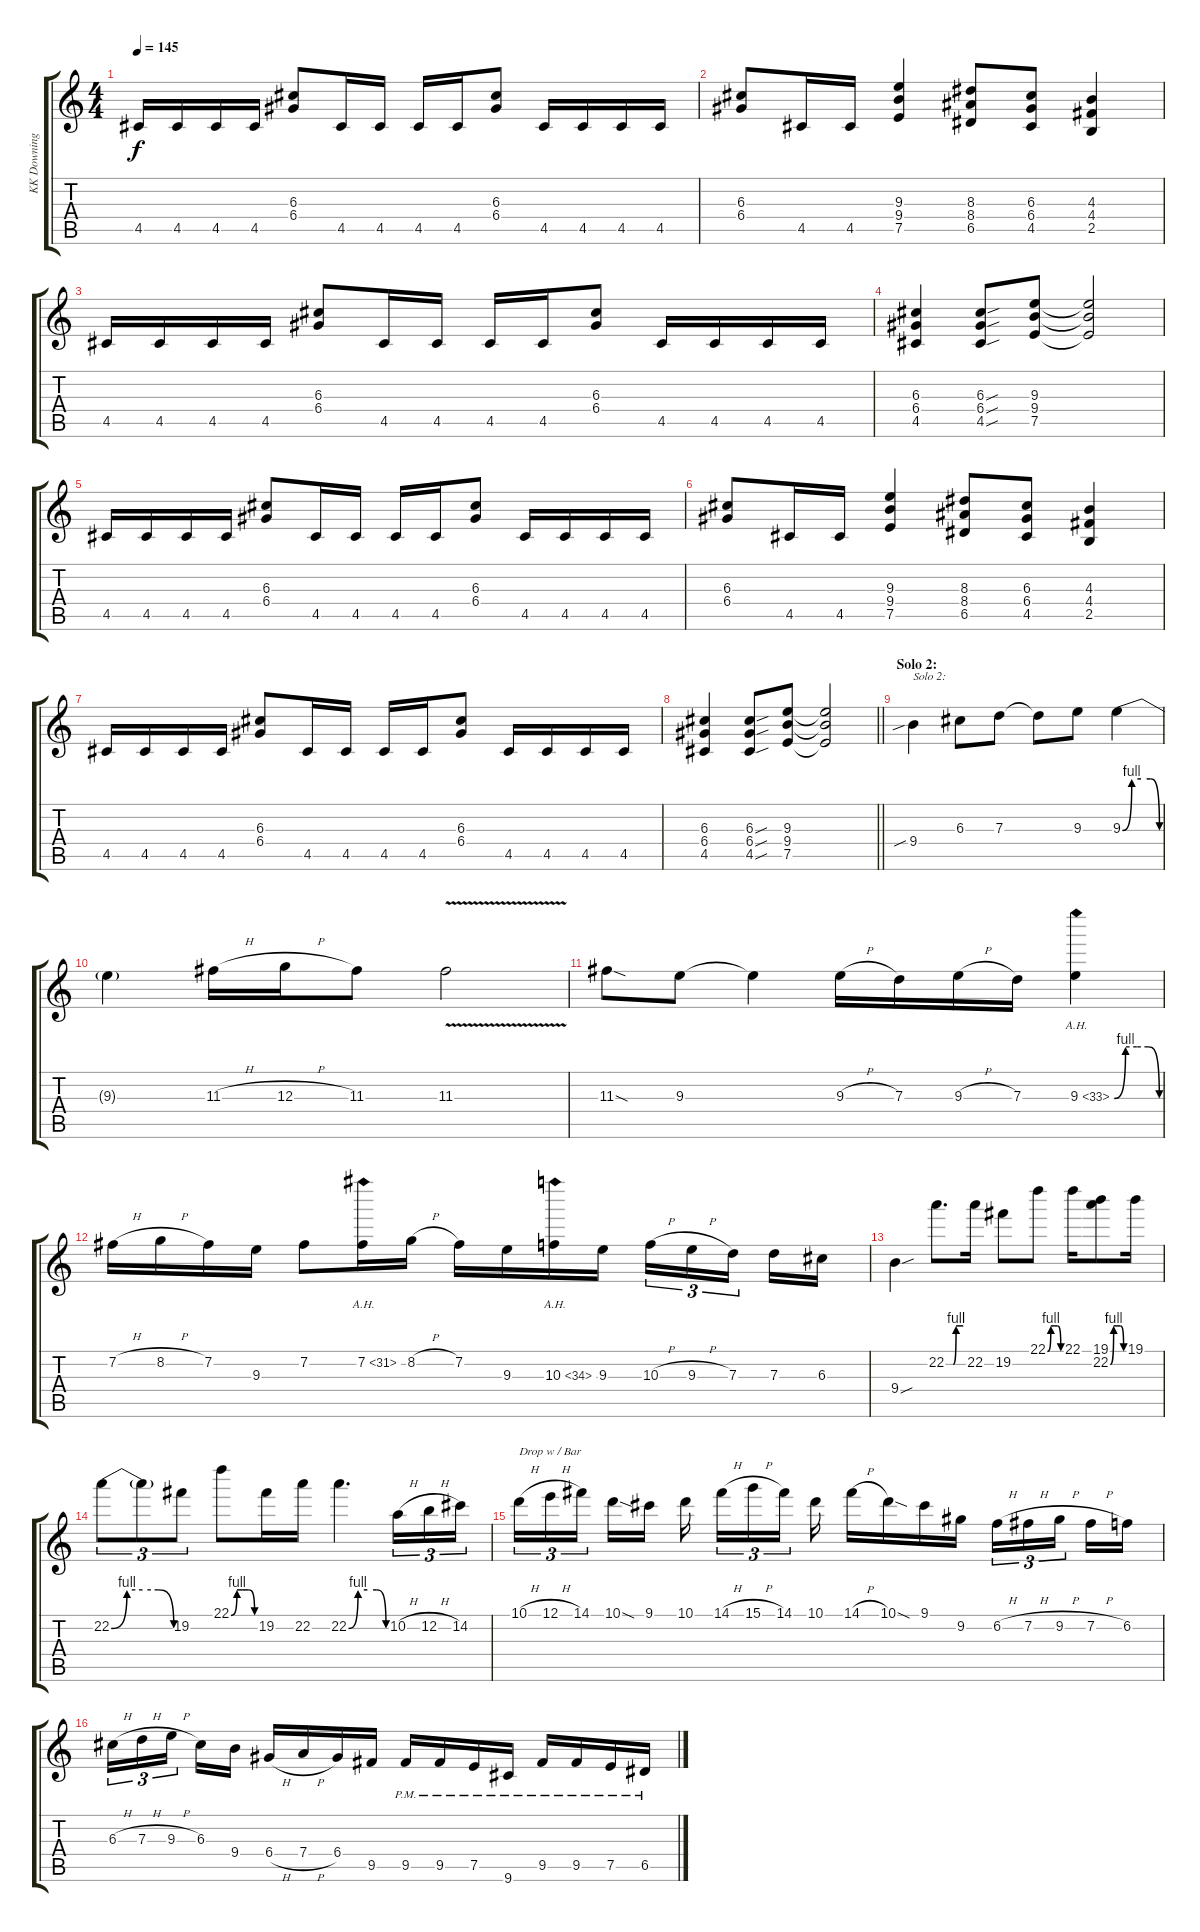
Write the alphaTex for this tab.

\track ("KK Downing" "KK Downing") {instrument distortionguitar}
\staff {score tabs}
\tuning (E4 B3 G3 D3 A2 E2) {hide}
\ts (4 4)
\tempo 145
\clef g2
\ks c
4.5.16{dy f} 4.5.16 4.5.16 4.5.16 (6.3 6.4).8 4.5.16 4.5.16 4.5.16 4.5.16 (6.3 6.4).8 4.5.16 4.5.16 4.5.16 4.5.16 |
(6.3 6.4).8 4.5.16 4.5.16 (9.3 9.4 7.5).4 (8.3 8.4 6.5).8 (6.3 6.4 4.5).8 (4.3 4.4 2.5).4 |
4.5.16 4.5.16 4.5.16 4.5.16 (6.3 6.4).8 4.5.16 4.5.16 4.5.16 4.5.16 (6.3 6.4).8 4.5.16 4.5.16 4.5.16 4.5.16 |
(6.3 6.4 4.5).4 (6.3{sou} 6.4{sou} 4.5{sou}).8 (9.3 9.4 7.5).8 (9.3{t} 9.4{t} 7.5{t}).2 |
4.5.16 4.5.16 4.5.16 4.5.16 (6.3 6.4).8 4.5.16 4.5.16 4.5.16 4.5.16 (6.3 6.4).8 4.5.16 4.5.16 4.5.16 4.5.16 |
(6.3 6.4).8 4.5.16 4.5.16 (9.3 9.4 7.5).4 (8.3 8.4 6.5).8 (6.3 6.4 4.5).8 (4.3 4.4 2.5).4 |
4.5.16 4.5.16 4.5.16 4.5.16 (6.3 6.4).8 4.5.16 4.5.16 4.5.16 4.5.16 (6.3 6.4).8 4.5.16 4.5.16 4.5.16 4.5.16 |
\barLineRight lightlight
(6.3 6.4 4.5).4 (6.3{sou} 6.4{sou} 4.5{sou}).8 (9.3 9.4 7.5).8 (9.3{t} 9.4{t} 7.5{t}).2 |
\section ("" "Solo 2:")
9.4{sib}.4{txt "Solo 2:"} 6.3.8 7.3.8 7.3{t}.8 9.3.8 9.3{be (custom 0 0 15 4 30 4 45 4 60 0)}.4 |
9.3{t}.4 11.3{h}.16 12.3{h}.16 11.3.8 11.3{v}.2 |
11.3{sod}.8 9.3.8 9.3{t}.4 9.3{h}.16 7.3.16 9.3{h}.16 7.3.16 9.3{be (custom 0 0 15 4 30 4 45 4 60 0) ah 24}.4 |
7.2{h}.16 8.2{h}.16 7.2.16 9.3.16 7.2.8 7.2{ah 24}.16 8.2{h}.16 7.2.16 9.3.16 10.3{ah 24}.16 9.3.16 10.3{h}.16{tu (3 2)} 9.3{h}.16{tu (3 2)} 7.3.16{tu (3 2) beam splitsecondary} 7.3.16 6.3.16 |
9.4{sou}.4 22.2{be (custom 0 0 25 0 35 4 60 4)}.8{d} 22.2.16 19.2.8 22.1{be (custom 0 0 15 4 30 4 45 4 60 0)}.8 22.1.16 (19.1 22.2{be (custom 0 0 15 4 30 4 45 4 60 0)}).8 19.1.16 |
22.2{be (custom 0 0 15 4 30 4 45 4 60 0)}.8{tu (3 2)} 22.2{t}.8{tu (3 2)} 19.2.8{tu (3 2)} 22.1{be (custom 0 0 15 4 30 4 45 4 60 0)}.8 19.2.16 22.2.16 22.2{be (custom 0 0 15 4 30 4 45 4 60 0)}.4{d} 10.2{h}.16{tu (3 2)} 12.2{h}.16{tu (3 2)} 14.2.16{tu (3 2)} |
10.1{h}.16{tu (3 2) txt "Drop w / Bar"} 12.1{h}.16{tu (3 2)} 14.1.16{tu (3 2) beam splitsecondary} 10.1{sod}.16 9.1.16 10.1.16{beam splitsecondary} 14.1{h}.16{tu (3 2)} 15.1{h}.16{tu (3 2)} 14.1.16{tu (3 2) beam splitsecondary} 10.1.16 14.1{h}.16 10.1{sod}.16 9.1.16 9.2.16 6.2{h}.16{tu (3 2)} 7.2{h}.16{tu (3 2)} 9.2{h}.16{tu (3 2) beam splitsecondary} 7.2{h}.16 6.2.16 |
6.3{h}.16{tu (3 2)} 7.3{h}.16{tu (3 2)} 9.3{h}.16{tu (3 2) beam splitsecondary} 6.3.16 9.4.16 6.4{h}.16 7.4{h}.16 6.4.16 9.5.16 9.5{pm}.16 9.5{pm}.16 7.5{pm}.16 9.6{pm}.16 9.5{pm}.16 9.5{pm}.16 7.5{pm}.16 6.5{pm}.16
